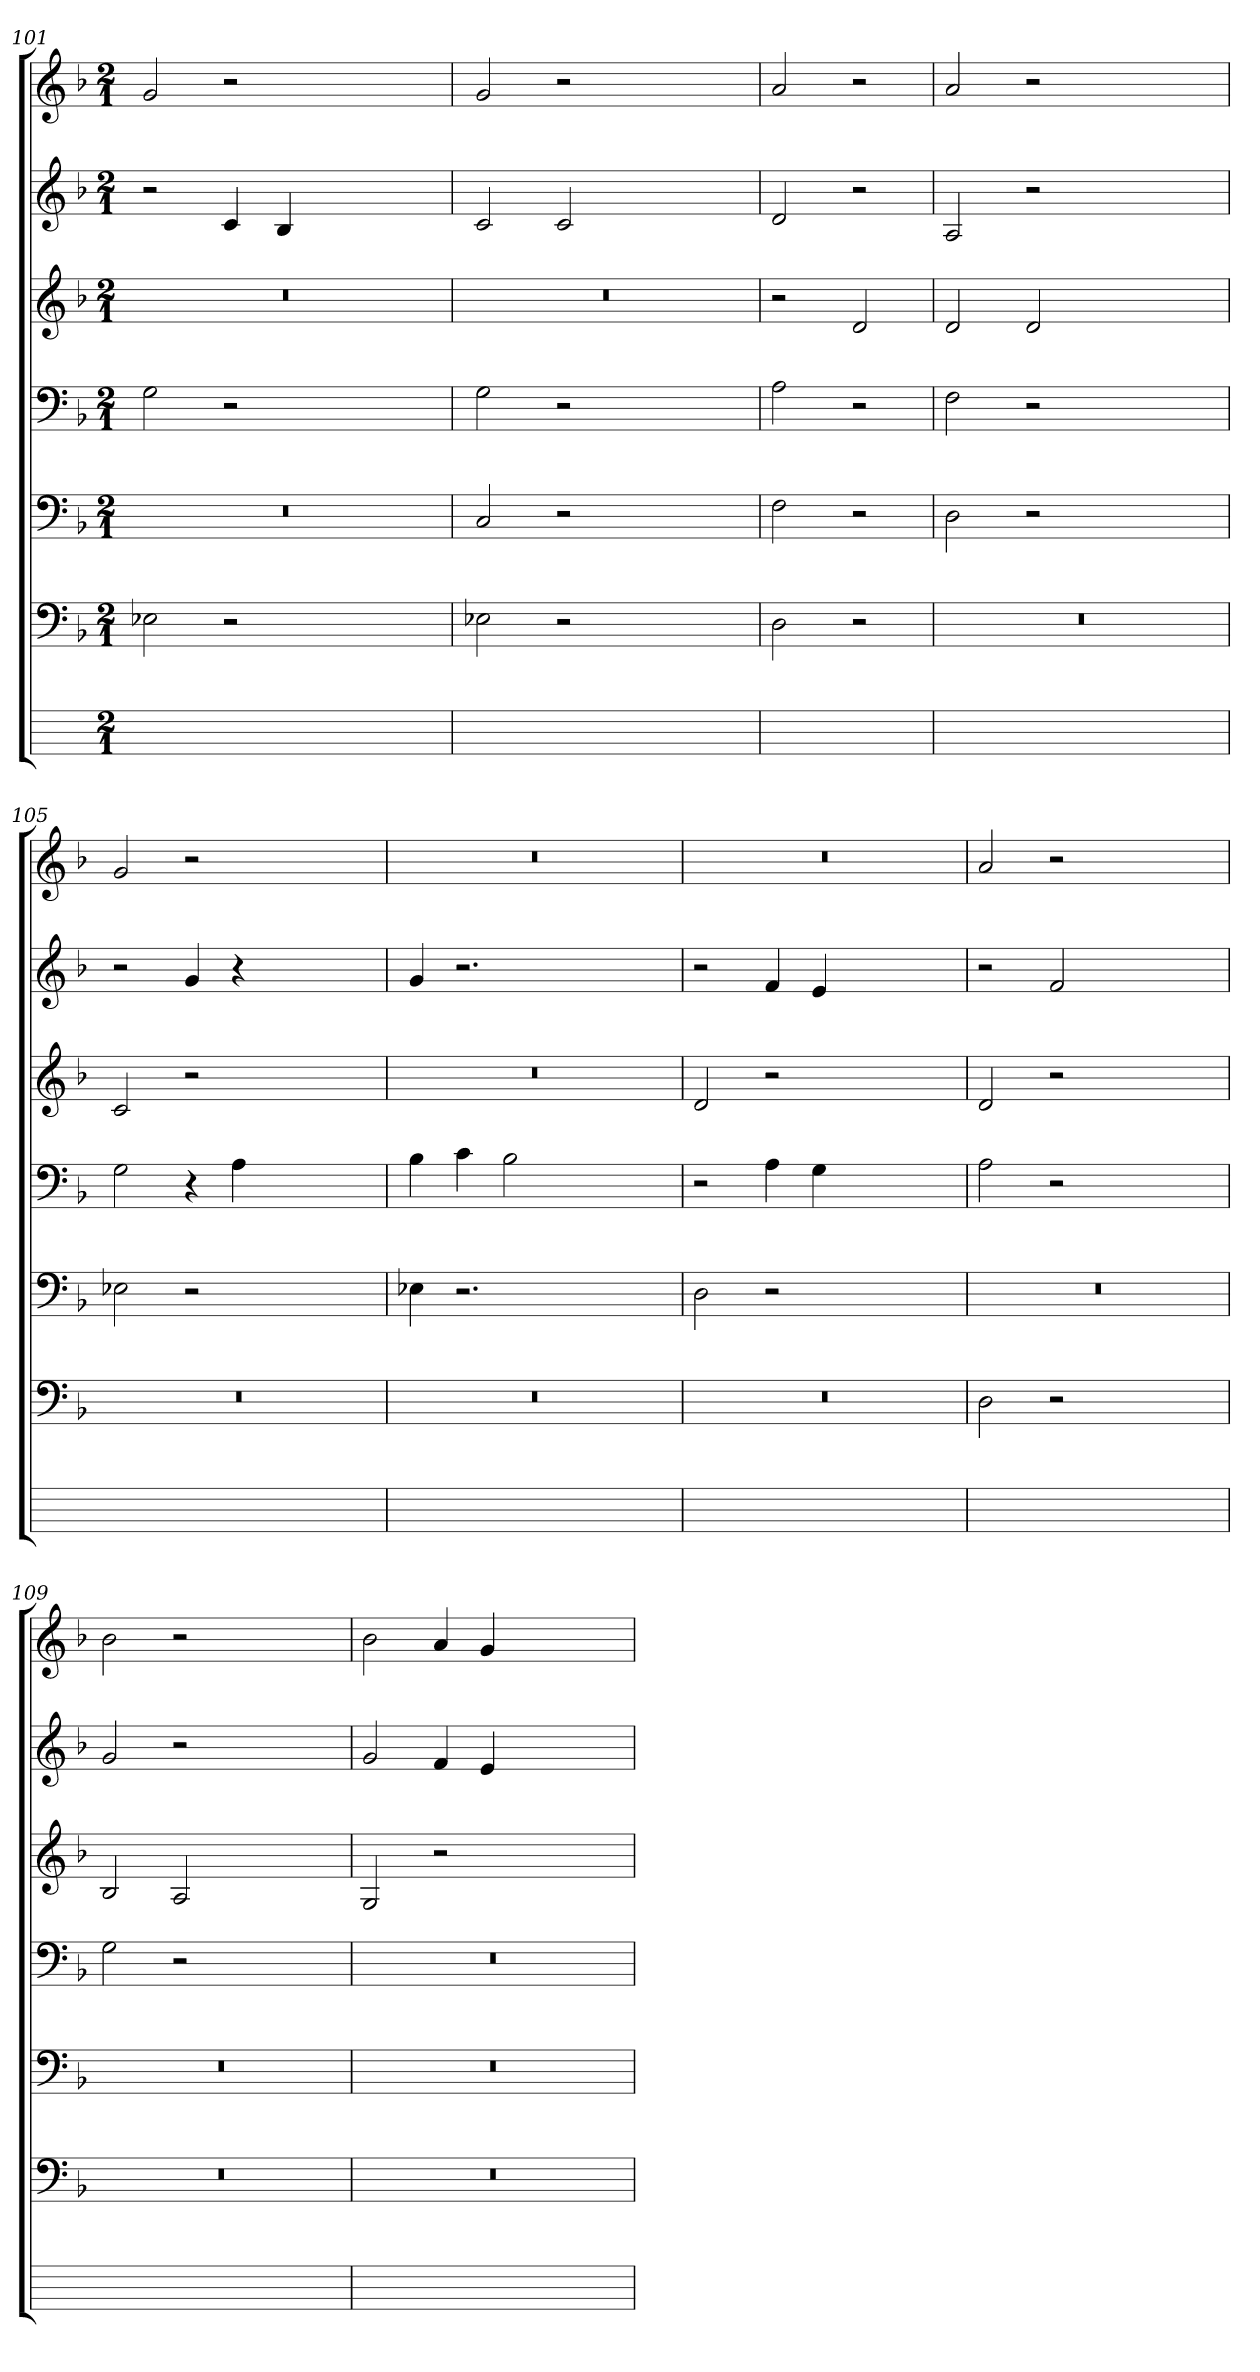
**kern	**kern	**kern	**kern	**kern	**kern	**kern
*part7	*part6	*part5	*part4	*part3	*part2	*part1
*staff7	*staff6	*staff5	*staff4	*staff3	*staff2	*staff1
*	*clefF4	*clefF4	*clefF4	*clefG2	*clefG2	*clefG2
*	*k[b-]	*k[b-]	*k[b-]	*k[b-]	*k[b-]	*k[b-]
*	*F:	*F:	*F:	*F:	*F:	*F:
*M2/1	*M2/1	*M2/1	*M2/1	*M2/1	*M2/1	*M2/1
=101	=101	=101	=101	=101	=101	=101
0ryy	2E-X	0r	2G	0r	2r	2g
.	2r	.	2r	.	4c	2r
.	.	.	.	.	4B-	.
.	1ryy	.	1ryy	.	1ryy	1ryy
=102	=102	=102	=102	=102	=102	=102
0ryy	2E-Xi	2C	2Gi	0r	2c	2gi
.	2r	2r	2r	.	2ci	2r
.	1ryy	1ryy	1ryy	.	1ryy	1ryy
=103	=103	=103	=103	=103	=103	=103
1ryy	2D	2F	2Aj	2r	2d	2a
.	2r	2r	2r	2d	2r	2r
=104	=104	=104	=104	=104	=104	=104
0ryy	0r	2D	2F	2d	2Aj	2ai
.	.	2r	2r	2d	2r	2r
.	.	1ryy	1ryy	1ryy	1ryy	1ryy
=105	=105	=105	=105	=105	=105	=105
0ryy	0r	2E-X	2G	2cj	2r	2g
.	.	2r	4r	2r	4g	2r
.	.	.	4A	.	4r	.
.	.	1ryy	1ryy	1ryy	1ryy	1ryy
=106	=106	=106	=106	=106	=106	=106
0ryy	0r	4E-Xi	4B-	0r	4g	0r
.	.	2.r	4c	.	2.r	.
.	.	.	2B-	.	.	.
.	.	1ryy	1ryy	.	1ryy	.
=107	=107	=107	=107	=107	=107	=107
0ryy	0r	2D	2r	2d	2r	0r
.	.	2r	4A	2r	4fZ	.
.	.	.	4G	.	4e	.
.	.	1ryy	1ryy	1ryy	1ryy	.
=108	=108	=108	=108	=108	=108	=108
0ryy	2Di	0r	2A	2di	2r	2a
.	2r	.	2r	2r	2fj	2r
.	1ryy	.	1ryy	1ryy	1ryy	1ryy
=109	=109	=109	=109	=109	=109	=109
0ryy	0r	0r	2G	2B-	2g	2b-
.	.	.	2r	2A	2r	2r
.	.	.	1ryy	1ryy	1ryy	1ryy
=110	=110	=110	=110	=110	=110	=110
0ryy	0r	0r	0r	2G	2gi	2b-i
.	.	.	.	2r	4f	4a
.	.	.	.	.	4e	4g
.	.	.	.	1ryy	1ryy	1ryy
=	=	=	=	=	=	=
*-	*-	*-	*-	*-	*-	*-
